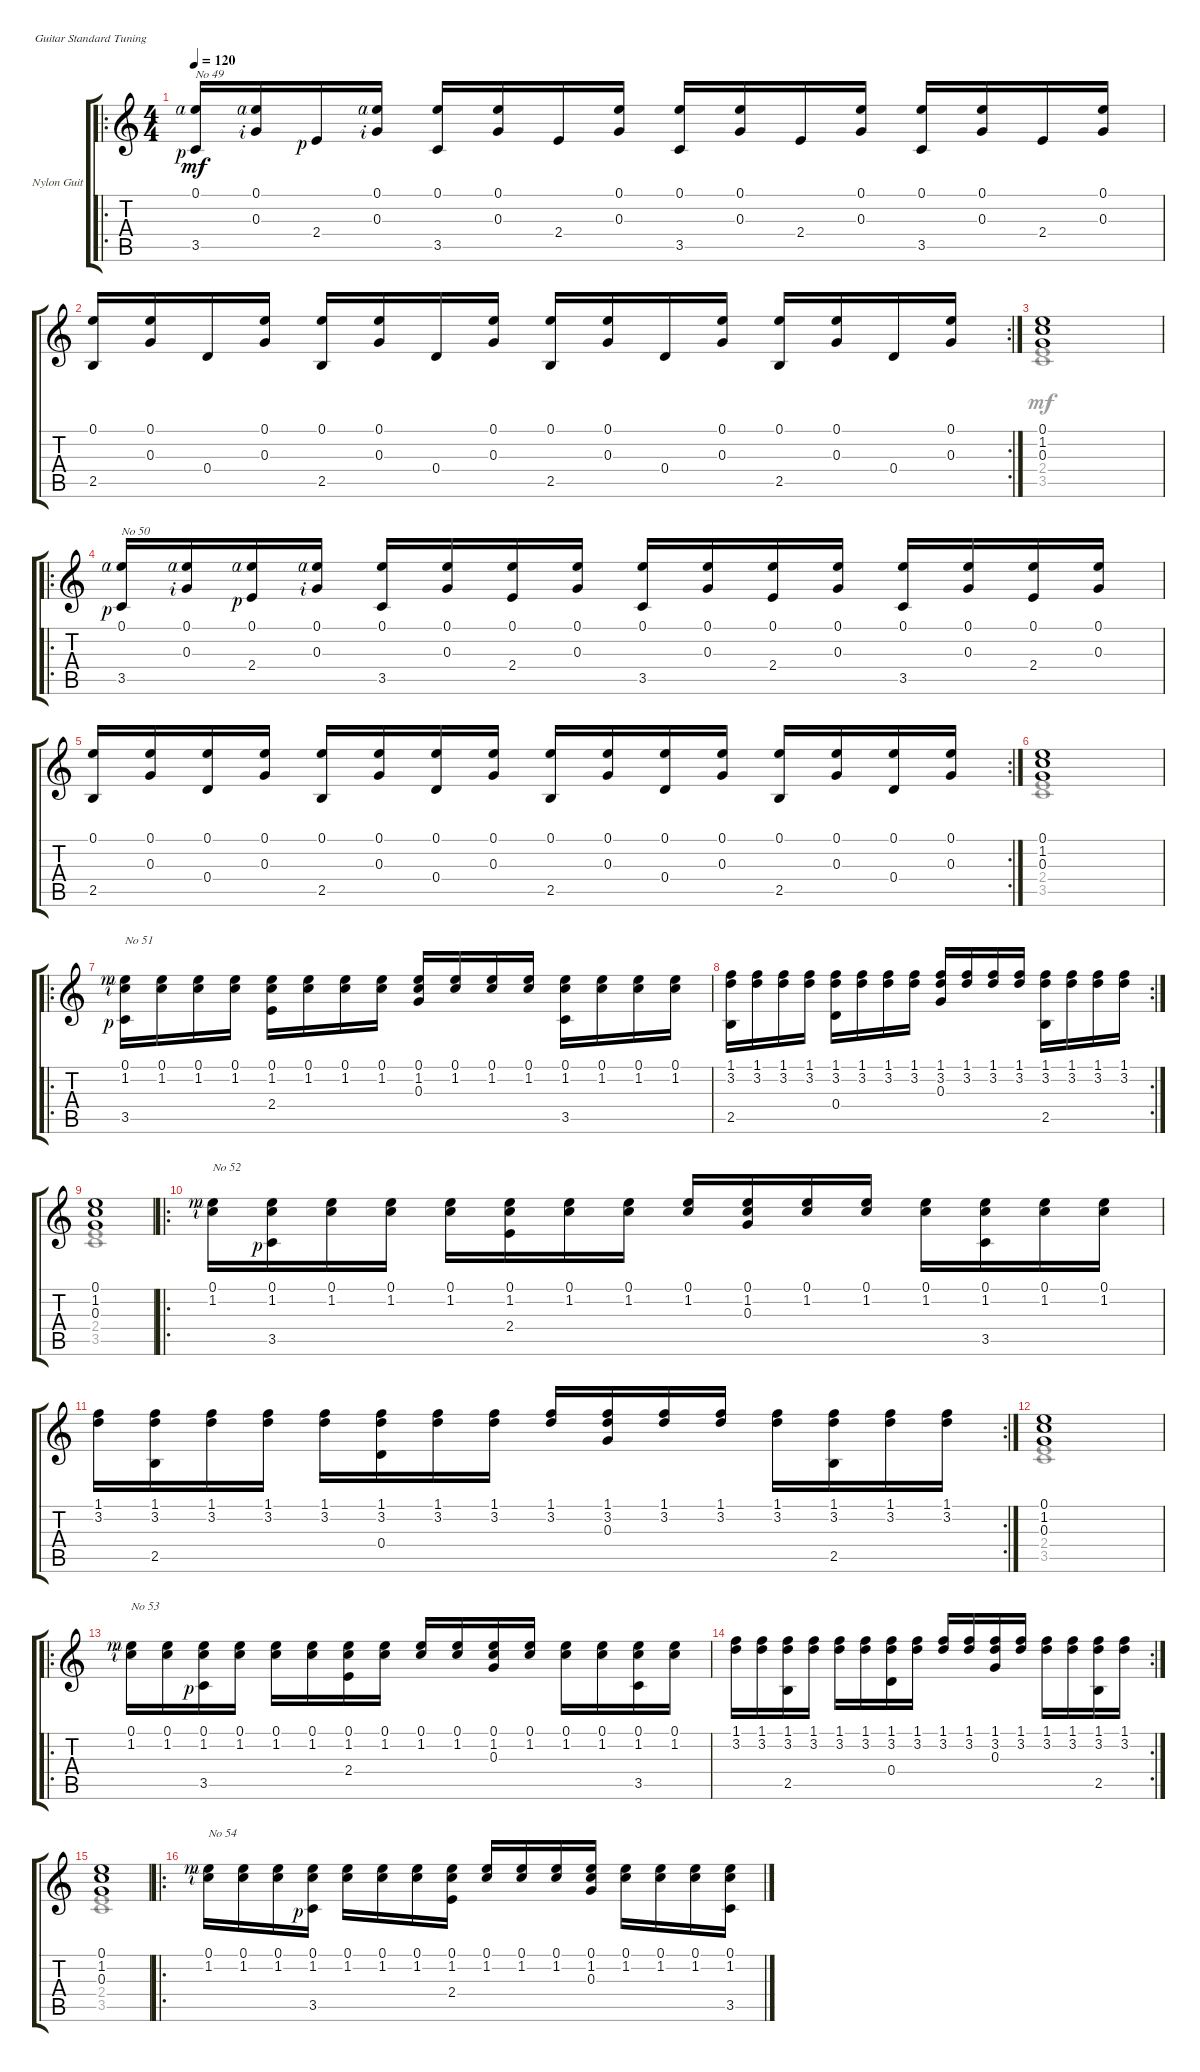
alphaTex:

\defaultSystemsLayout 4
\bracketExtendMode groupsimilarinstruments
\firstSystemTrackNameOrientation horizontal
\otherSystemsTrackNameOrientation horizontal
\track ("Nylon Guitar" "Nylon Guit") {instrument acousticguitarsteel}
\staff {score tabs}
\tuning (E4 B3 G3 D3 A2 E2)
\voice
\ro
\ts (4 4)
\tempo 120
\clef g2
\scale
0.513554
\ks c
(3.5{rf 1} 0.1{rf 4}).16{txt "No 49" dy mf} (0.3{rf 2} 0.1{rf 4}).16 2.4{rf 1}.16 (0.3{rf 2} 0.1{rf 4}).16 (3.5 0.1).16 (0.3 0.1).16 2.4.16 (0.3 0.1).16 (3.5 0.1).16 (0.3 0.1).16 2.4.16 (0.3 0.1).16 (3.5 0.1).16 (0.3 0.1).16 2.4.16 (0.3 0.1).16 |
\rc 2
\scale
0.38253 (2.5 0.1).16 (0.3 0.1).16 0.4.16 (0.3 0.1).16 (2.5 0.1).16 (0.3 0.1).16 0.4.16 (0.3 0.1).16 (2.5 0.1).16 (0.3 0.1).16 0.4.16 (0.3 0.1).16 (2.5 0.1).16 (0.3 0.1).16 0.4.16 (0.3 0.1).16 |
\scale
0.103916 (0.1 1.2 0.3).1 |
\ro
\scale
0.513554 (3.5{rf 1} 0.1{rf 4}).16{txt "No 50"} (0.3{rf 2} 0.1{rf 4}).16 (2.4{rf 1} 0.1{rf 4}).16 (0.3{rf 2} 0.1{rf 4}).16 (3.5 0.1).16 (0.3 0.1).16 (2.4 0.1).16 (0.3 0.1).16 (3.5 0.1).16 (0.3 0.1).16 (2.4 0.1).16 (0.3 0.1).16 (3.5 0.1).16 (0.3 0.1).16 (2.4 0.1).16 (0.3 0.1).16 |
\rc 2
\scale
0.38253 (2.5 0.1).16 (0.3 0.1).16 (0.4 0.1).16 (0.3 0.1).16 (2.5 0.1).16 (0.3 0.1).16 (0.4 0.1).16 (0.3 0.1).16 (2.5 0.1).16 (0.3 0.1).16 (0.4 0.1).16 (0.3 0.1).16 (2.5 0.1).16 (0.3 0.1).16 (0.4 0.1).16 (0.3 0.1).16 |
\scale
0.103916 (0.1 1.2 0.3).1 |
\ro
\scale
0.447863 (0.1{rf 3} 1.2{rf 2} 3.5{rf 1}).16{txt "No 51" beam invert} (0.1 1.2).16 (0.1 1.2).16 (0.1 1.2).16 (0.1 1.2 2.4).16{beam invert} (0.1 1.2).16 (0.1 1.2).16 (0.1 1.2).16 (0.1 1.2 0.3).16{beam invert} (0.1 1.2).16 (0.1 1.2).16 (0.1 1.2).16 (0.1 1.2 3.5).16{beam invert} (0.1 1.2).16 (0.1 1.2).16 (0.1 1.2).16 |
\rc 2
\scale
0.434188 (1.1 3.2 2.5).16{beam invert} (1.1 3.2).16 (1.1 3.2).16 (1.1 3.2).16 (1.1 3.2 0.4).16{beam invert} (1.1 3.2).16 (1.1 3.2).16 (1.1 3.2).16 (1.1 3.2 0.3).16{beam invert} (1.1 3.2).16 (1.1 3.2).16 (1.1 3.2).16 (1.1 3.2 2.5).16{beam invert} (1.1 3.2).16 (1.1 3.2).16 (1.1 3.2).16 |
\scale
0.117949 (0.1 1.2 0.3).1 |
\ro
\scale
0.513554 (0.1{rf 3} 1.2{rf 2}).16{txt "No 52" beam invert} (0.1 1.2 3.5{rf 1}).16 (0.1 1.2).16 (0.1 1.2).16 (0.1 1.2).16{beam invert} (0.1 1.2 2.4).16 (0.1 1.2).16 (0.1 1.2).16 (0.1 1.2).16{beam invert} (0.1 1.2 0.3).16 (0.1 1.2).16 (0.1 1.2).16 (0.1 1.2).16{beam invert} (0.1 1.2 3.5).16 (0.1 1.2).16 (0.1 1.2).16 |
\rc 2
\scale
0.38253 (1.1 3.2).16{beam invert} (1.1 3.2 2.5).16 (1.1 3.2).16 (1.1 3.2).16 (1.1 3.2).16{beam invert} (1.1 3.2 0.4).16 (1.1 3.2).16 (1.1 3.2).16 (1.1 3.2).16{beam invert} (1.1 3.2 0.3).16 (1.1 3.2).16 (1.1 3.2).16 (1.1 3.2).16{beam invert} (1.1 3.2 2.5).16 (1.1 3.2).16 (1.1 3.2).16 |
\scale
0.103916 (0.1 1.2 0.3).1 |
\ro
\scale
0.513554 (0.1{rf 3} 1.2{rf 2}).16{txt "No 53" beam invert} (0.1 1.2).16 (0.1 1.2 3.5{rf 1}).16 (0.1 1.2).16 (0.1 1.2).16{beam invert} (0.1 1.2).16 (0.1 1.2 2.4).16 (0.1 1.2).16 (0.1 1.2).16{beam invert} (0.1 1.2).16 (0.1 1.2 0.3).16 (0.1 1.2).16 (0.1 1.2).16{beam invert} (0.1 1.2).16 (0.1 1.2 3.5).16 (0.1 1.2).16 |
\rc 2
\scale
0.38253 (1.1 3.2).16{beam invert} (1.1 3.2).16 (1.1 3.2 2.5).16 (1.1 3.2).16 (1.1 3.2).16{beam invert} (1.1 3.2).16 (1.1 3.2 0.4).16 (1.1 3.2).16 (1.1 3.2).16{beam invert} (1.1 3.2).16 (1.1 3.2 0.3).16 (1.1 3.2).16 (1.1 3.2).16{beam invert} (1.1 3.2).16 (1.1 3.2 2.5).16 (1.1 3.2).16 |
\scale
0.103916 (0.1 1.2 0.3).1 |
\ro
\scale
0.513554 (0.1{rf 3} 1.2{rf 2}).16{txt "No 54" beam invert} (0.1 1.2).16 (0.1 1.2).16 (0.1 1.2 3.5{rf 1}).16 (0.1 1.2).16{beam invert} (0.1 1.2).16 (0.1 1.2).16 (0.1 1.2 2.4).16 (0.1 1.2).16{beam invert} (0.1 1.2).16 (0.1 1.2).16 (0.1 1.2 0.3).16 (0.1 1.2).16{beam invert} (0.1 1.2).16 (0.1 1.2).16 (0.1 1.2 3.5).16
\voice
\clef g2
\ottava regular
\simile none
\scale
0.513554
\ks c
|
\scale
0.38253 |
\scale
0.103916 (2.4 3.5).1 |
\scale
0.513554 |
\scale
0.38253 |
\scale
0.103916 (2.4 3.5).1 |
\scale
0.447863 |
\scale
0.434188 |
\scale
0.117949 (2.4 3.5).1 |
\scale
0.513554 |
\scale
0.38253 |
\scale
0.103916 (2.4 3.5).1 |
\scale
0.513554 |
\scale
0.38253 |
\scale
0.103916 (2.4 3.5).1 |
\scale
0.513554
